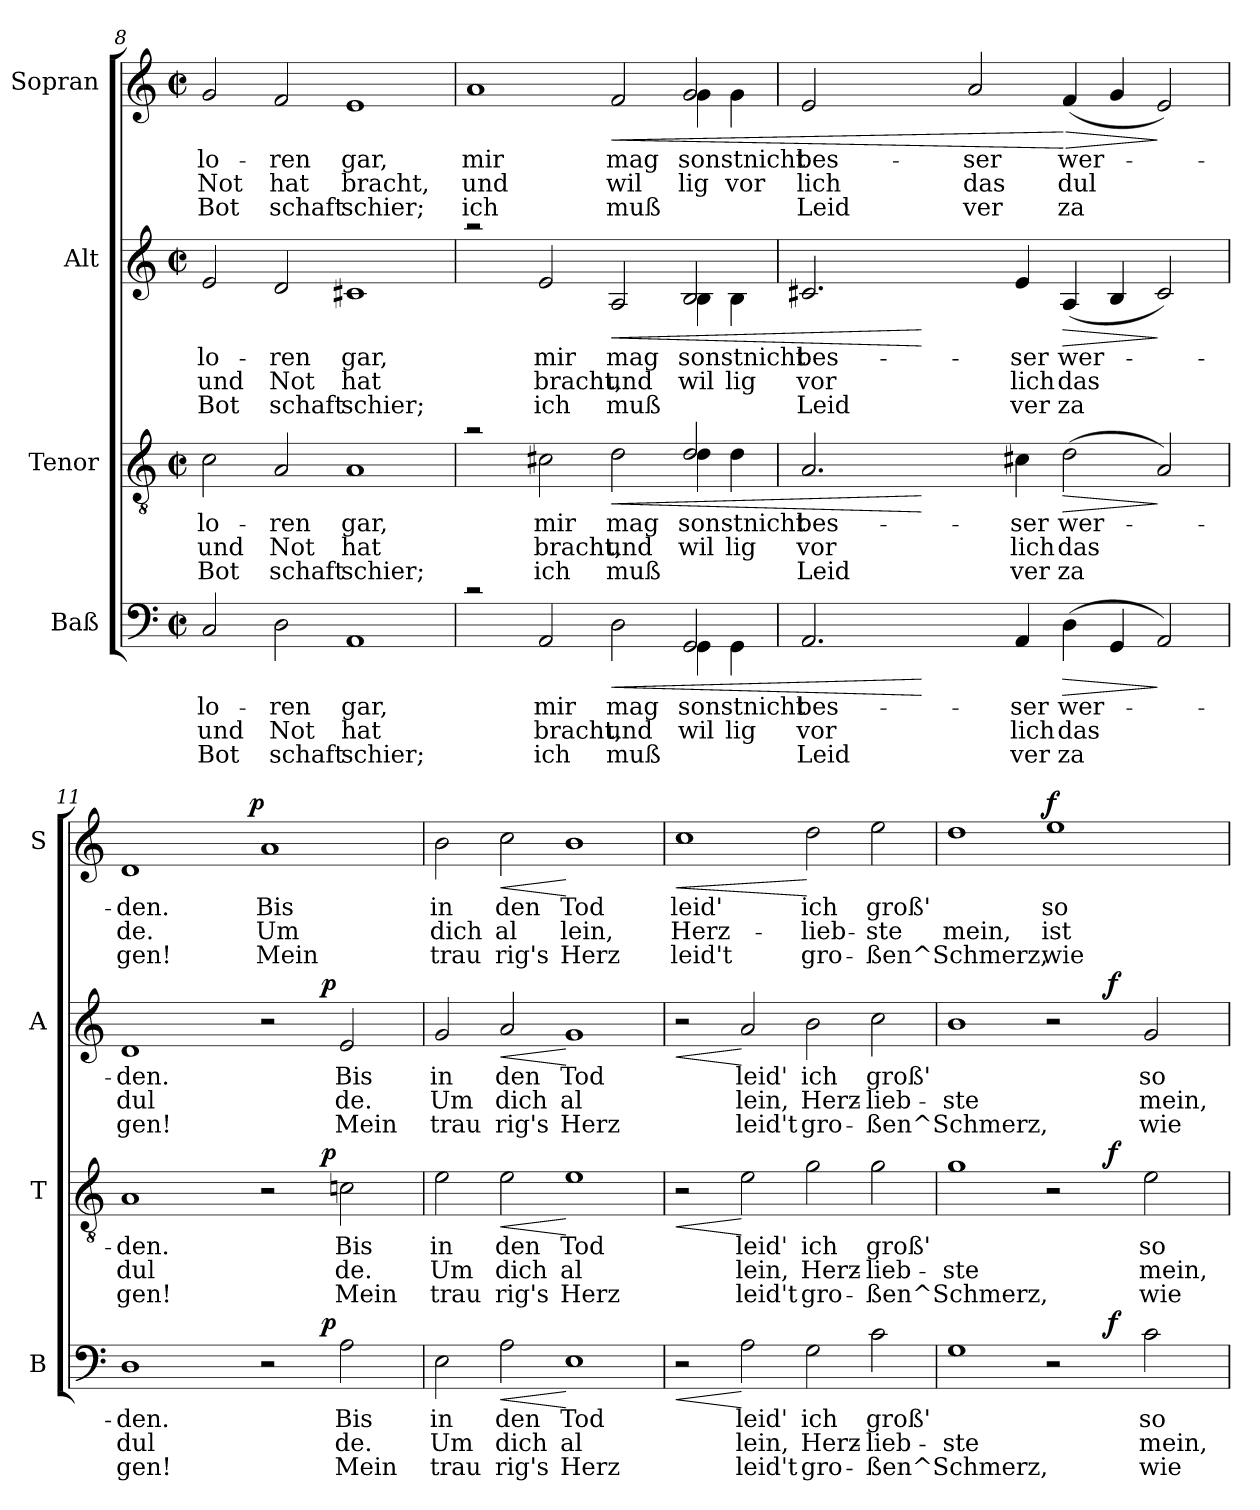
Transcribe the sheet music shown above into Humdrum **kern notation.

**kern	**text	**text	**text	**dynam	**kern	**text	**text	**text	**dynam	**kern	**text	**text	**text	**dynam	**kern	**text	**text	**text	**dynam
*part4	*part4	*part4	*part4	*part4	*part3	*part3	*part3	*part3	*part3	*part2	*part2	*part2	*part2	*part2	*part1	*part1	*part1	*part1	*part1
*staff4	*staff4	*staff4	*staff4	*staff4	*staff3	*staff3	*staff3	*staff3	*staff3	*staff2	*staff2	*staff2	*staff2	*staff2	*staff1	*staff1	*staff1	*staff1	*staff1
*I"Baß	*	*	*	*	*I"Tenor	*	*	*	*	*I"Alt	*	*	*	*	*I"Sopran	*	*	*	*
*I'B	*	*	*	*	*I'T	*	*	*	*	*I'A	*	*	*	*	*I'S	*	*	*	*
*clefF4	*	*	*	*	*clefGv2	*	*	*	*	*clefG2	*	*	*	*	*clefG2	*	*	*	*
*k[]	*	*	*	*	*k[]	*	*	*	*	*k[]	*	*	*	*	*k[]	*	*	*	*
*C:	*	*	*	*	*C:	*	*	*	*	*C:	*	*	*	*	*C:	*	*	*	*
*M2/2	*	*	*	*	*M2/2	*	*	*	*	*M2/2	*	*	*	*	*M2/2	*	*	*	*
*met(c|)	*	*	*	*	*met(c|)	*	*	*	*	*met(c|)	*	*	*	*	*met(c|)	*	*	*	*
=8	=8	=8	=8	=8	=8	=8	=8	=8	=8	=8	=8	=8	=8	=8	=8	=8	=8	=8	=8
!	!LO:LY:b:rj	!LO:LY:b:rj	!LO:LY:b:rj	!	!	!LO:LY:b:rj	!LO:LY:b:rj	!LO:LY:b:rj	!	!	!LO:LY:b:rj	!LO:LY:b:rj	!LO:LY:b:rj	!	!	!LO:LY:b:rj	!LO:LY:b:rj	!LO:LY:b:rj	!
2C/	-lo-	und	Bot	.	2c\	-lo-	und	Bot	.	2e/	-lo-	und	Bot	.	2g/	-lo-	Not	Bot	.
!	!LO:LY:b:rj	!LO:LY:b:rj	!LO:LY:b:rj	!	!	!LO:LY:b:rj	!LO:LY:b:rj	!LO:LY:b:rj	!	!	!LO:LY:b:rj	!LO:LY:b:rj	!LO:LY:b:rj	!	!	!LO:LY:b:rj	!LO:LY:b:rj	!LO:LY:b:rj	!
2D\	-ren	Not	schaft	.	2A/	-ren	Not	schaft	.	2d/	-ren	Not	schaft	.	2f/	-ren	hat	schaft	.
!	!LO:LY:b:rj	!LO:LY:b:rj	!LO:LY:b:rj	!	!	!LO:LY:b:rj	!LO:LY:b:rj	!LO:LY:b:rj	!	!	!LO:LY:b:rj	!LO:LY:b:rj	!LO:LY:b:rj	!	!	!LO:LY:b:rj	!LO:LY:b:rj	!LO:LY:b:rj	!
1AA	gar,	hat	schier;	.	1A	gar,	hat	schier;	.	1c#X	gar,	hat	schier;	.	1e	gar,	bracht,	schier;	.
=9	=9	=9	=9	=9	=9	=9	=9	=9	=9	=9	=9	=9	=9	=9	=9	=9	=9	=9	=9
*^	*	*	*	*	*^	*	*	*	*	*^	*	*	*	*	*^	*	*	*	*
*	*^	*	*	*	*	*	*^	*	*	*	*	*	*^	*	*	*	*	*	*	*	*	*	*
!	!	!	!	!	!	!	!	!	!	!	!	!	!	!	!	!	!	!	!	!	!	!	!LO:LY:b:rj	!LO:LY:b:rj	!LO:LY:b:rj	!
*	*	*	*	*	*	*	*	*	*	*	*	*	*	*	*	*	*	*	*	*	*	*^	*	*	*	*
2rc	2ryy	1ryy	.	.	.	.	2ra	2ryy	1ryy	.	.	.	.	2raa	2ryy	1ryy	.	.	.	.	1ryy	1a	1ryy	mir	und	ich	.
!	!	!	!LO:LY:b:rj	!LO:LY:b:rj	!LO:LY:b:rj	!	!	!	!	!LO:LY:b:rj	!LO:LY:b:rj	!LO:LY:b:rj	!	!	!	!	!LO:LY:b:rj	!LO:LY:b:rj	!LO:LY:b:rj	!	!	!	!	!	!	!	!
2ryy	2AA/	.	mir	bracht,	ich	.	2ryy	2c#X\	.	mir	bracht,	ich	.	2ryy	2e/	.	mir	bracht,	ich	.	.	.	.	.	.	.	.
!	!	!	!LO:LY:b:rj	!LO:LY:b:rj	!LO:LY:b:rj	!LO:HP:b	!	!	!	!LO:LY:b:rj	!LO:LY:b:rj	!LO:LY:b:rj	!LO:HP:b	!	!	!	!LO:LY:b:rj	!LO:LY:b:rj	!LO:LY:b:rj	!LO:HP:b	!	!	!	!LO:LY:b:rj	!LO:LY:b:rj	!LO:LY:b:rj	!LO:HP:b
1ryy	2D\	2ryy	mag	und	muß	<	1ryy	2d\	2ryy	mag	und	muß	<	1ryy	2A/	2ryy	mag	und	muß	<	1ryy	2f/	2ryy	mag	wil	muß	<
!	!	!	!LO:LY:b:rj	!LO:LY:b:rj	!	!	!	!	!	!LO:LY:b:rj	!LO:LY:b:rj	!	!	!	!	!	!LO:LY:b:rj	!LO:LY:b:rj	!	!	!	!	!	!LO:LY:b:rj	!LO:LY:b:rj	!	!
.	2GG/	4GG\	sonstnicht	wil	.	.	.	2d/	4d\	sonstnicht	wil	.	.	.	2B/	4B\	sonstnicht	wil	.	.	.	2g/	4g\	sonstnicht	lig	.	.
!	!	!	!	!LO:LY:b:rj	!	!	!	!	!	!	!LO:LY:b:rj	!	!	!	!	!	!	!LO:LY:b:rj	!	!	!	!	!	!	!LO:LY:b:rj	!	!
.	.	4GG\	.	lig	.	.	.	.	4d\	.	lig	.	.	.	.	4B\	.	lig	.	.	.	.	4g\	.	vor	.	.
=10	=10	=10	=10	=10	=10	=10	=10	=10	=10	=10	=10	=10	=10	=10	=10	=10	=10	=10	=10	=10	=10	=10	=10	=10	=10	=10	=10
!	!	!	!LO:LY:b:rj	!LO:LY:b:rj	!LO:LY:b:rj	!	!	!	!	!LO:LY:b:rj	!LO:LY:b:rj	!LO:LY:b:rj	!	!	!	!	!LO:LY:b:rj	!LO:LY:b:rj	!LO:LY:b:rj	!	!	!	!	!LO:LY:b:rj	!LO:LY:b:rj	!LO:LY:b:rj	!
*v	*v	*v	*	*	*	*	*	*	*	*	*	*	*	*v	*v	*v	*	*	*	*	*v	*v	*v	*	*	*	*
*	*	*	*	*	*v	*v	*v	*	*	*	*	*	*	*	*	*	*	*	*	*	*
2.AA/	bes-	vor	Leid	.	2.A/	bes-	vor	Leid	.	2.c#X/	bes-	vor	Leid	.	2e/	bes-	lich	Leid	.
.	.	.	.	.	.	.	.	.	.	.	.	.	.	.	2ryy	.	.	.	.
2ryy	.	.	.	[	2ryy	.	.	.	[	2ryy	.	.	.	[	.	.	.	.	.
!	!	!	!	!	!	!	!	!	!	!	!	!	!	!	!	!LO:LY:b:rj	!LO:LY:b:rj	!LO:LY:b:rj	!
.	.	.	.	.	.	.	.	.	.	.	.	.	.	.	2a/	-ser	das	ver	.
!	!LO:LY:b:rj	!LO:LY:b:rj	!LO:LY:b:rj	!	!	!LO:LY:b:rj	!LO:LY:b:rj	!LO:LY:b:rj	!	!	!LO:LY:b:rj	!LO:LY:b:rj	!LO:LY:b:rj	!	!	!	!	!	!
4AA/	-ser	lich	ver	.	4c#X\	-ser	lich	ver	.	4e/	-ser	lich	ver	.	.	.	.	.	.
!	!LO:LY:b:rj	!LO:LY:b:rj	!LO:LY:b:rj	!LO:HP:b	!	!LO:LY:b:rj	!LO:LY:b:rj	!LO:LY:b:rj	!LO:HP:b	!	!LO:LY:b:rj	!LO:LY:b:rj	!LO:LY:b:rj	!LO:HP:b	!	!LO:LY:b:rj	!LO:LY:b:rj	!LO:LY:b:rj	!LO:HP:n=1:b
(>4D\	wer-	das	za	>	(>2d\	wer-	das	za	>	(<4A/	wer-	das	za	>	(<4f/	wer-	dul	za	[ >
4GG/	.	.	.	.	.	.	.	.	.	4B/	.	.	.	.	4g/	.	.	.	.
2AA/)	.	.	.	]	2A/)	.	.	.	]	2c#/)	.	.	.	]	2e/)	.	.	.	]
=11	=11	=11	=11	=11	=11	=11	=11	=11	=11	=11	=11	=11	=11	=11	=11	=11	=11	=11	=11
!	!LO:LY:b:rj	!LO:LY:b:rj	!LO:LY:b:rj	!	!	!LO:LY:b:rj	!LO:LY:b:rj	!LO:LY:b:rj	!	!	!LO:LY:b:rj	!LO:LY:b:rj	!LO:LY:b:rj	!	!	!LO:LY:b:rj	!LO:LY:b:rj	!LO:LY:b:rj	!
*^	*	*	*	*	*^	*	*	*	*	*^	*	*	*	*	*^	*	*	*	*
1D	1ryy	-den.	dul	gen!	.	1A	1ryy	-den.	dul	gen!	.	1d	1ryy	-den.	dul	gen!	.	1d	2ryy	-den.	de.	gen!	.
.	.	.	.	.	.	.	.	.	.	.	.	.	.	.	.	.	.	.	4...ryy	.	.	.	.
!	!	!	!	!	!	!	!	!	!	!	!	!	!	!	!	!	!	!	!	!	!	!	!LO:DY:a
.	.	.	.	.	.	.	.	.	.	.	.	.	.	.	.	.	.	.	1ryy	.	.	.	p
!	!	!	!	!	!	!	!	!	!	!	!	!	!	!	!	!	!	!	!	!LO:LY:b:rj	!LO:LY:b:rj	!LO:LY:b:rj	!
2r	4..ryy	.	.	.	.	2r	4..ryy	.	.	.	.	2r	4..ryy	.	.	.	.	1a	.	Bis	Um	Mein	.
!	!	!	!	!	!LO:DY:a	!	!	!	!	!	!LO:DY:a	!	!	!	!	!	!LO:DY:a	!	!	!	!	!	!
.	2ryy	.	.	.	p	.	2ryy	.	.	.	p	.	2ryy	.	.	.	p	.	.	.	.	.	.
!	!	!LO:LY:b:rj	!LO:LY:b:rj	!LO:LY:b:rj	!	!	!	!LO:LY:b:rj	!LO:LY:b:rj	!LO:LY:b:rj	!	!	!	!LO:LY:b:rj	!LO:LY:b:rj	!LO:LY:b:rj	!	!	!	!	!	!	!
2A\	.	Bis	de.	Mein	.	2cn\	.	Bis	de.	Mein	.	2e/	.	Bis	de.	Mein	.	.	.	.	.	.	.
.	16ryy	.	.	.	.	.	16ryy	.	.	.	.	.	16ryy	.	.	.	.	.	.	.	.	.	.
.	.	.	.	.	.	.	.	.	.	.	.	.	.	.	.	.	.	.	32ryy	.	.	.	.
=12	=12	=12	=12	=12	=12	=12	=12	=12	=12	=12	=12	=12	=12	=12	=12	=12	=12	=12	=12	=12	=12	=12	=12
!	!	!LO:LY:b:rj	!LO:LY:b:rj	!LO:LY:b:rj	!	!	!	!LO:LY:b:rj	!LO:LY:b:rj	!LO:LY:b:rj	!	!	!	!LO:LY:b:rj	!LO:LY:b:rj	!LO:LY:b:rj	!	!	!	!LO:LY:b:rj	!LO:LY:b:rj	!LO:LY:b:rj	!
*v	*v	*	*	*	*	*	*	*	*	*	*	*v	*v	*	*	*	*	*v	*v	*	*	*	*
*	*	*	*	*	*v	*v	*	*	*	*	*	*	*	*	*	*	*	*	*	*
2E\	in	Um	trau	.	2e\	in	Um	trau	.	2g/	in	Um	trau	.	2b\	in	dich	trau	.
!	!LO:LY:b:rj	!LO:LY:b:rj	!LO:LY:b:rj	!LO:HP:b	!	!LO:LY:b:rj	!LO:LY:b:rj	!LO:LY:b:rj	!LO:HP:b	!	!LO:LY:b:rj	!LO:LY:b:rj	!LO:LY:b:rj	!LO:HP:b	!	!LO:LY:b:rj	!LO:LY:b:rj	!LO:LY:b:rj	!LO:HP:b
2A\	den	dich	rig's	<	2e\	den	dich	rig's	<	2a/	den	dich	rig's	<	2cc\	den	al	rig's	<
!	!LO:LY:b:rj	!LO:LY:b:rj	!LO:LY:b:rj	!	!	!LO:LY:b:rj	!LO:LY:b:rj	!LO:LY:b:rj	!	!	!LO:LY:b:rj	!LO:LY:b:rj	!LO:LY:b:rj	!	!	!LO:LY:b:rj	!LO:LY:b:rj	!LO:LY:b:rj	!
1E	Tod	al	Herz	[	1e	Tod	al	Herz	[	1g	Tod	al	Herz	[	1b	Tod	lein,	Herz	[
!!LO:PB:g=z
=13	=13	=13	=13	=13	=13	=13	=13	=13	=13	=13	=13	=13	=13	=13	=13	=13	=13	=13	=13
!	!	!	!	!LO:HP:b	!	!	!	!	!LO:HP:b	!	!	!	!	!LO:HP:b	!	!LO:LY:b:rj	!LO:LY:b:rj	!LO:LY:b:rj	!LO:HP:b
2r	.	.	.	<	2r	.	.	.	<	2r	.	.	.	<	1cc	leid'	Herz-	leid't	<
!	!LO:LY:b:rj	!LO:LY:b:rj	!LO:LY:b:rj	!	!	!LO:LY:b:rj	!LO:LY:b:rj	!LO:LY:b:rj	!	!	!LO:LY:b:rj	!LO:LY:b:rj	!LO:LY:b:rj	!	!	!	!	!	!
2A\	leid'	lein,	leid't	[	2e\	leid'	lein,	leid't	[	2a/	leid'	lein,	leid't	[	.	.	.	.	.
!	!LO:LY:b:rj	!LO:LY:b:rj	!LO:LY:b:rj	!	!	!LO:LY:b:rj	!LO:LY:b:rj	!LO:LY:b:rj	!	!	!LO:LY:b:rj	!LO:LY:b:rj	!LO:LY:b:rj	!	!	!LO:LY:b:rj	!LO:LY:b:rj	!LO:LY:b:rj	!
2G\	ich	Herz-	gro-	.	2g\	ich	Herz-	gro-	.	2b\	ich	Herz-	gro-	.	2dd\	ich	-lieb-	gro-	[
!	!LO:LY:b:rj	!LO:LY:b:rj	!LO:LY:b:rj	!	!	!LO:LY:b:rj	!LO:LY:b:rj	!LO:LY:b:rj	!	!	!LO:LY:b:rj	!LO:LY:b:rj	!LO:LY:b:rj	!	!	!LO:LY:b:rj	!LO:LY:b:rj	!LO:LY:b:rj	!
2c\	groß'	-lieb-	-ßen^Schmerz,	.	2g\	groß'	-lieb-	-ßen^Schmerz,	.	2cc\	groß'	-lieb-	-ßen^Schmerz,	.	2ee\	groß'	-ste	-ßen^Schmerz,	.
=14	=14	=14	=14	=14	=14	=14	=14	=14	=14	=14	=14	=14	=14	=14	=14	=14	=14	=14	=14
!	!	!LO:LY:b:rj	!	!	!	!	!LO:LY:b:rj	!	!	!	!	!LO:LY:b:rj	!	!	!	!	!LO:LY:b:rj	!	!
*^	*	*	*	*	*^	*	*	*	*	*^	*	*	*	*	*	*	*	*	*
1G	1ryy	.	-ste	.	.	1g	1ryy	.	-ste	.	.	1b	1ryy	.	-ste	.	.	1dd	.	mein,	.	.
!	!	!	!	!	!	!	!	!	!	!	!	!	!	!	!	!	!	!	!LO:LY:b:rj	!LO:LY:b:rj	!LO:LY:b:rj	!LO:DY:a
2r	4ryy	.	.	.	.	2r	4ryy	.	.	.	.	2r	4ryy	.	.	.	.	1ee	so	ist	wie	f
.	16ryy	.	.	.	.	.	16ryy	.	.	.	.	.	16ryy	.	.	.	.	.	.	.	.	.
!	!	!	!	!	!LO:DY:a	!	!	!	!	!	!LO:DY:a	!	!	!	!	!	!LO:DY:a	!	!	!	!	!
.	2ryy	.	.	.	f	.	2ryy	.	.	.	f	.	2ryy	.	.	.	f	.	.	.	.	.
!	!	!LO:LY:b:rj	!LO:LY:b:rj	!LO:LY:b:rj	!	!	!	!LO:LY:b:rj	!LO:LY:b:rj	!LO:LY:b:rj	!	!	!	!LO:LY:b:rj	!LO:LY:b:rj	!LO:LY:b:rj	!	!	!	!	!	!
2c\	.	so	mein,	wie	.	2e\	.	so	mein,	wie	.	2g/	.	so	mein,	wie	.	.	.	.	.	.
.	8.ryy	.	.	.	.	.	8.ryy	.	.	.	.	.	8.ryy	.	.	.	.	.	.	.	.	.
*v	*v	*	*	*	*	*	*	*	*	*	*	*v	*v	*	*	*	*	*	*	*	*	*
*	*	*	*	*	*v	*v	*	*	*	*	*	*	*	*	*	*	*	*	*	*
=	=	=	=	=	=	=	=	=	=	=	=	=	=	=	=	=	=	=	=
*-	*-	*-	*-	*-	*-	*-	*-	*-	*-	*-	*-	*-	*-	*-	*-	*-	*-	*-	*-
